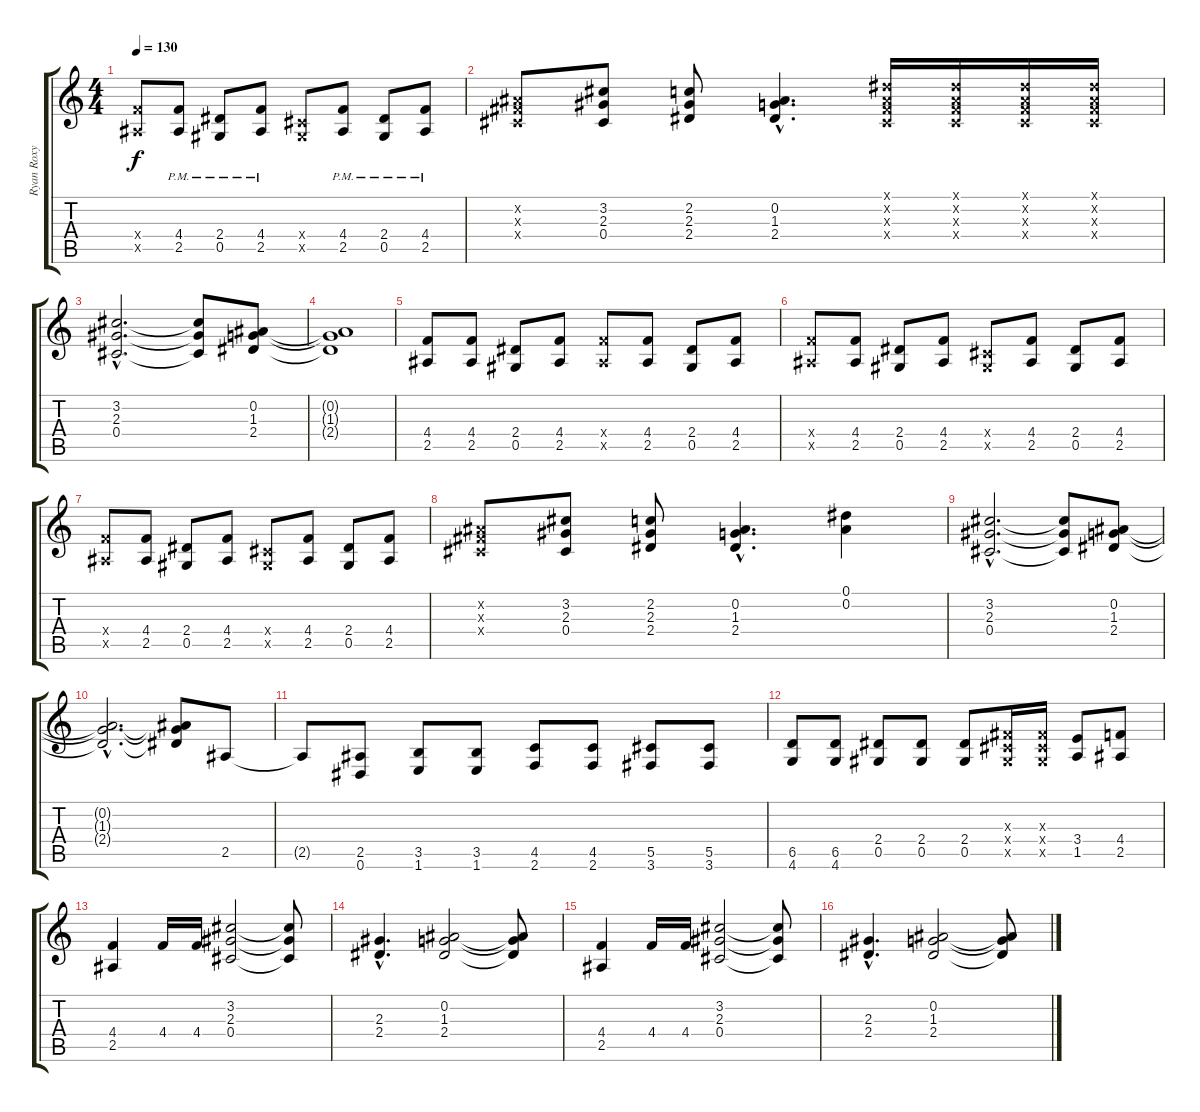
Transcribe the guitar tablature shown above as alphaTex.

\track ("Ryan Roxy - Rythym Guitar" "Ryan Roxy ") {instrument overdrivenguitar}
\staff {score tabs}
\tuning (Eb4 Bb3 Gb3 Db3 Ab2 Eb2) {hide}
\ts (4 4)
\tempo 130
\clef g2
\ks c
(4.4{x} 2.5{x}).8{dy f} (4.4{pm} 2.5{pm}).8 (2.4{pm} 0.5{pm}).8 (4.4{pm} 2.5{pm}).8 (0.4{x} 0.5{x}).8 (4.4{pm} 2.5{pm}).8 (2.4{pm} 0.5{pm}).8 (4.4{pm} 2.5{pm}).8 |
(0.2{x} 0.3{x} 0.4{x}).8 (3.2 2.3 0.4).8 (2.2 2.3 2.4).8 (0.2{hac} 1.3{hac} 2.4{hac}).4{d} (0.1{x} 0.2{x} 0.3{x} 0.4{x}).16 (0.1{x} 0.2{x} 0.3{x} 0.4{x}).16 (0.1{x} 0.2{x} 0.3{x} 0.4{x}).16 (0.1{x} 0.2{x} 0.3{x} 0.4{x}).16 |
(3.2{hac} 2.3{hac} 0.4{hac}).2{d} (3.2{t} 2.3{t} 0.4{t}).8 (0.2 1.3 2.4).8 |
(0.2{t} 1.3{t} 2.4{t}).1 |
(4.4 2.5).8 (4.4 2.5).8 (2.4 0.5).8 (4.4 2.5).8 (4.4{x} 2.5{x}).8 (4.4 2.5).8 (2.4 0.5).8 (4.4 2.5).8 |
(4.4{x} 2.5{x}).8 (4.4 2.5).8 (2.4 0.5).8 (4.4 2.5).8 (0.4{x} 0.5{x}).8 (4.4 2.5).8 (2.4 0.5).8 (4.4 2.5).8 |
(4.4{x} 2.5{x}).8 (4.4 2.5).8 (2.4 0.5).8 (4.4 2.5).8 (0.4{x} 0.5{x}).8 (4.4 2.5).8 (2.4 0.5).8 (4.4 2.5).8 |
(0.2{x} 0.3{x} 0.4{x}).8 (3.2 2.3 0.4).8 (2.2 2.3 2.4).8 (0.2{hac} 1.3{hac} 2.4{hac}).4{d} (0.1 0.2).4 |
(3.2{hac} 2.3{hac} 0.4{hac}).2{d} (3.2{t} 2.3{t} 0.4{t}).8 (0.2 1.3 2.4).8 |
(0.2{hac t} 1.3{hac t} 2.4{hac t}).2{d} (0.2{t} 1.3{t} 2.4{t}).8 2.5.8 |
2.5{t}.8 (2.5 0.6).8 (3.5 1.6).8 (3.5 1.6).8 (4.5 2.6).8 (4.5 2.6).8 (5.5 3.6).8 (5.5 3.6).8 |
(6.5 4.6).8 (6.5 4.6).8 (2.4 0.5).8 (2.4 0.5).8 (2.4 0.5).8 (0.3{x} 0.4{x} 0.5{x}).16 (0.3{x} 0.4{x} 0.5{x}).16 (3.4 1.5).8 (4.4 2.5).8 |
(4.4 2.5).4 4.4.16 4.4.16 (3.2 2.3 0.4).2 (3.2{t} 2.3{t} 0.4{t}).8 |
(2.3{hac} 2.4{hac}).4{d} (0.2 1.3 2.4).2 (0.2{t} 1.3{t} 2.4{t}).8 |
(4.4 2.5).4 4.4.16 4.4.16 (3.2 2.3 0.4).2 (3.2{t} 2.3{t} 0.4{t}).8 |
(2.3{hac} 2.4{hac}).4{d} (0.2 1.3 2.4).2 (0.2{t} 1.3{t} 2.4{t}).8
